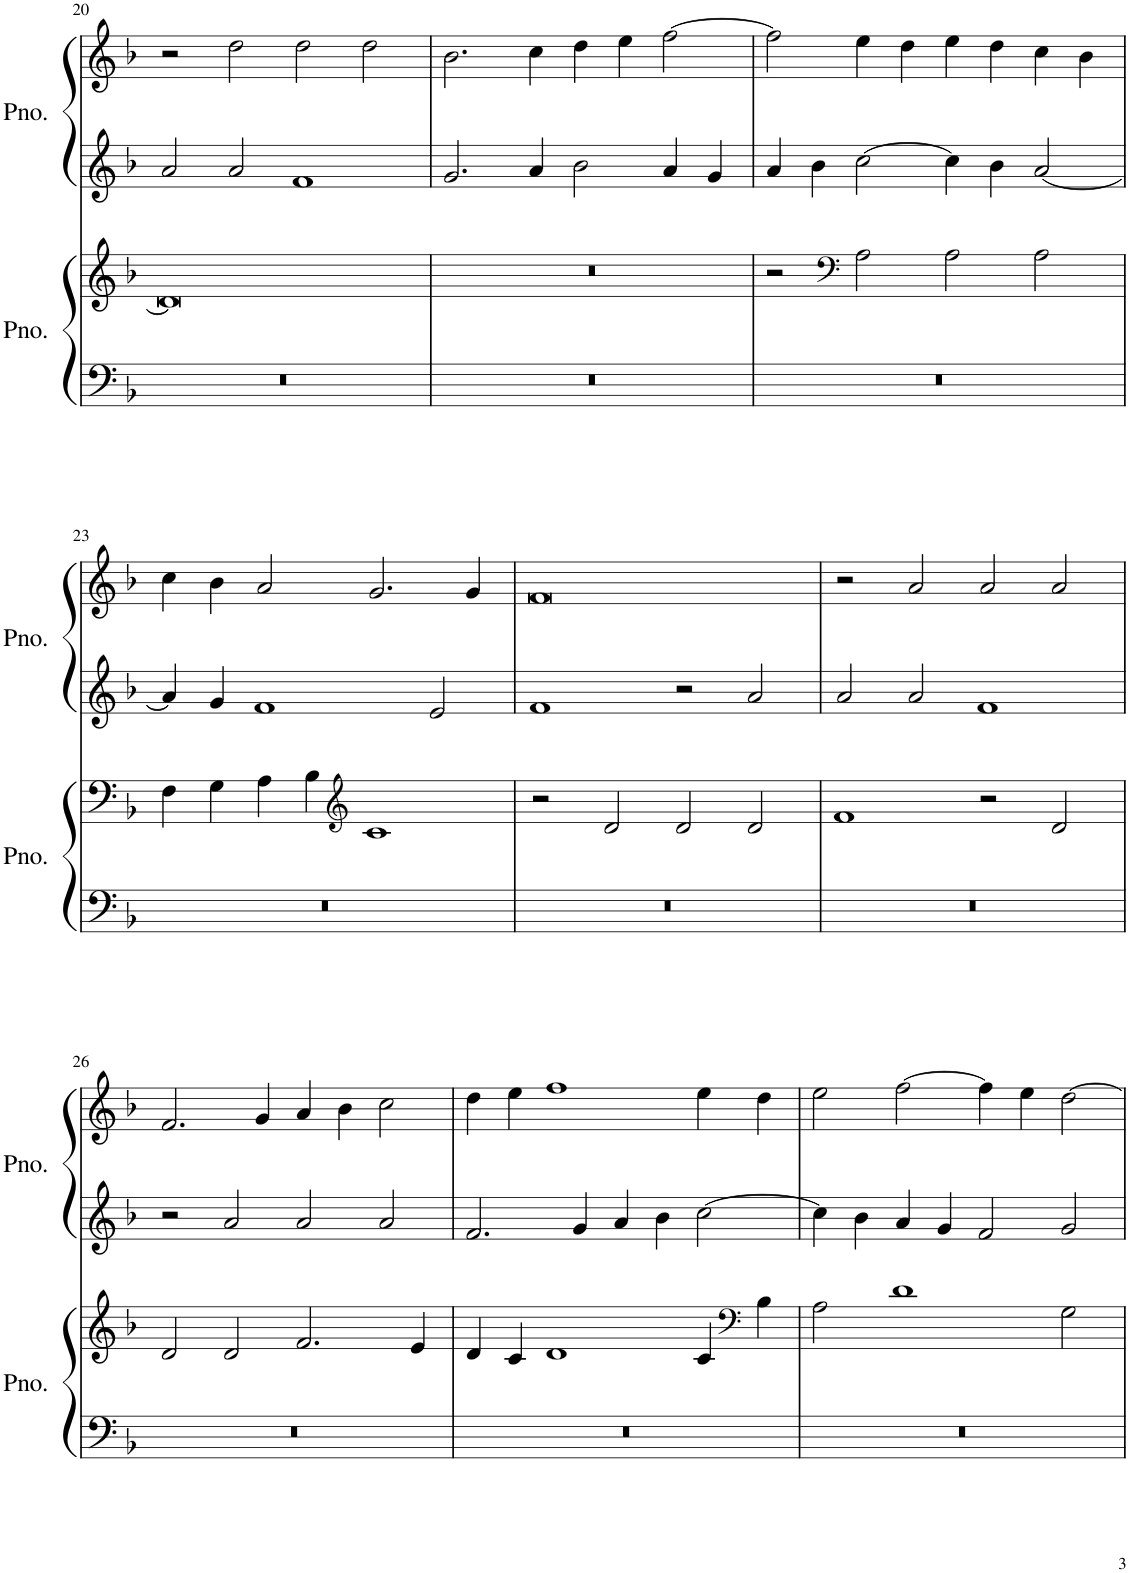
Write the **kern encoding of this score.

**kern	**kern	**kern	**kern
*part2	*part2	*part1	*part1
*staff4	*staff3	*staff2	*staff1
*I"Piano, Voice 2	*	*I"Piano, Voice 0	*
*I'Pno.	*	*I'Pno.	*
!!LO:PB:g=z
*clefF4	*clefG2	*clefG2	*clefG2
*k[b-]	*k[b-]	*k[b-]	*k[b-]
*M4/2	*M4/2	*M4/2	*M4/2
=20	=20	=20	=20
0r	0d]	2a/	2r
.	.	2a/	2dd\
.	.	1f	2dd\
.	.	.	2dd\
=21	=21	=21	=21
0r	0r	2.g/	2.b-\
.	.	4a/	4cc\
.	.	2b-\	4dd\
.	.	.	4ee\
.	.	4a/	[2ff\
.	.	4g/	.
=22	=22	=22	=22
0r	2r	4a/	2ff\]
.	.	4b-\	.
*	*clefF4	*	*
.	2A\	[2cc\	4ee\
.	.	.	4dd\
.	2A\	4cc\]	4ee\
.	.	4b-\	4dd\
.	2A\	[2a/	4cc\
.	.	.	4b-\
!!LO:LB:g=z
=23	=23	=23	=23
0r	4F\	4a/]	4cc\
.	4G\	4g/	4b-\
.	4A\	1f	2a/
.	4B-\	.	.
*	*clefG2	*	*
.	1c	.	2.g/
.	.	2e/	.
.	.	.	4g/
=24	=24	=24	=24
0r	2r	1f	0f
.	2d/	.	.
.	2d/	2r	.
.	2d/	2a/	.
=25	=25	=25	=25
0r	1f	2a/	2r
.	.	2a/	2a/
.	2r	1f	2a/
.	2d/	.	2a/
!!LO:LB:g=z
=26	=26	=26	=26
0r	2d/	2r	2.f/
.	2d/	2a/	.
.	.	.	4g/
.	2.f/	2a/	4a/
.	.	.	4b-\
.	.	2a/	2cc\
.	4e/	.	.
=27	=27	=27	=27
0r	4d/	2.f/	4dd\
.	4c/	.	4ee\
.	1d	.	1ff
.	.	4g/	.
.	.	4a/	.
.	.	4b-\	.
.	4c/	[2cc\	4ee\
*	*clefF4	*	*
.	4B-\	.	4dd\
=28	=28	=28	=28
0r	2A\	4cc\]	2ee\
.	.	4b-\	.
.	1d	4a/	[2ff\
.	.	4g/	.
.	.	2f/	4ff\]
.	.	.	4ee\
.	2G\	2g/	[2dd\
=	=	=	=
*-	*-	*-	*-
